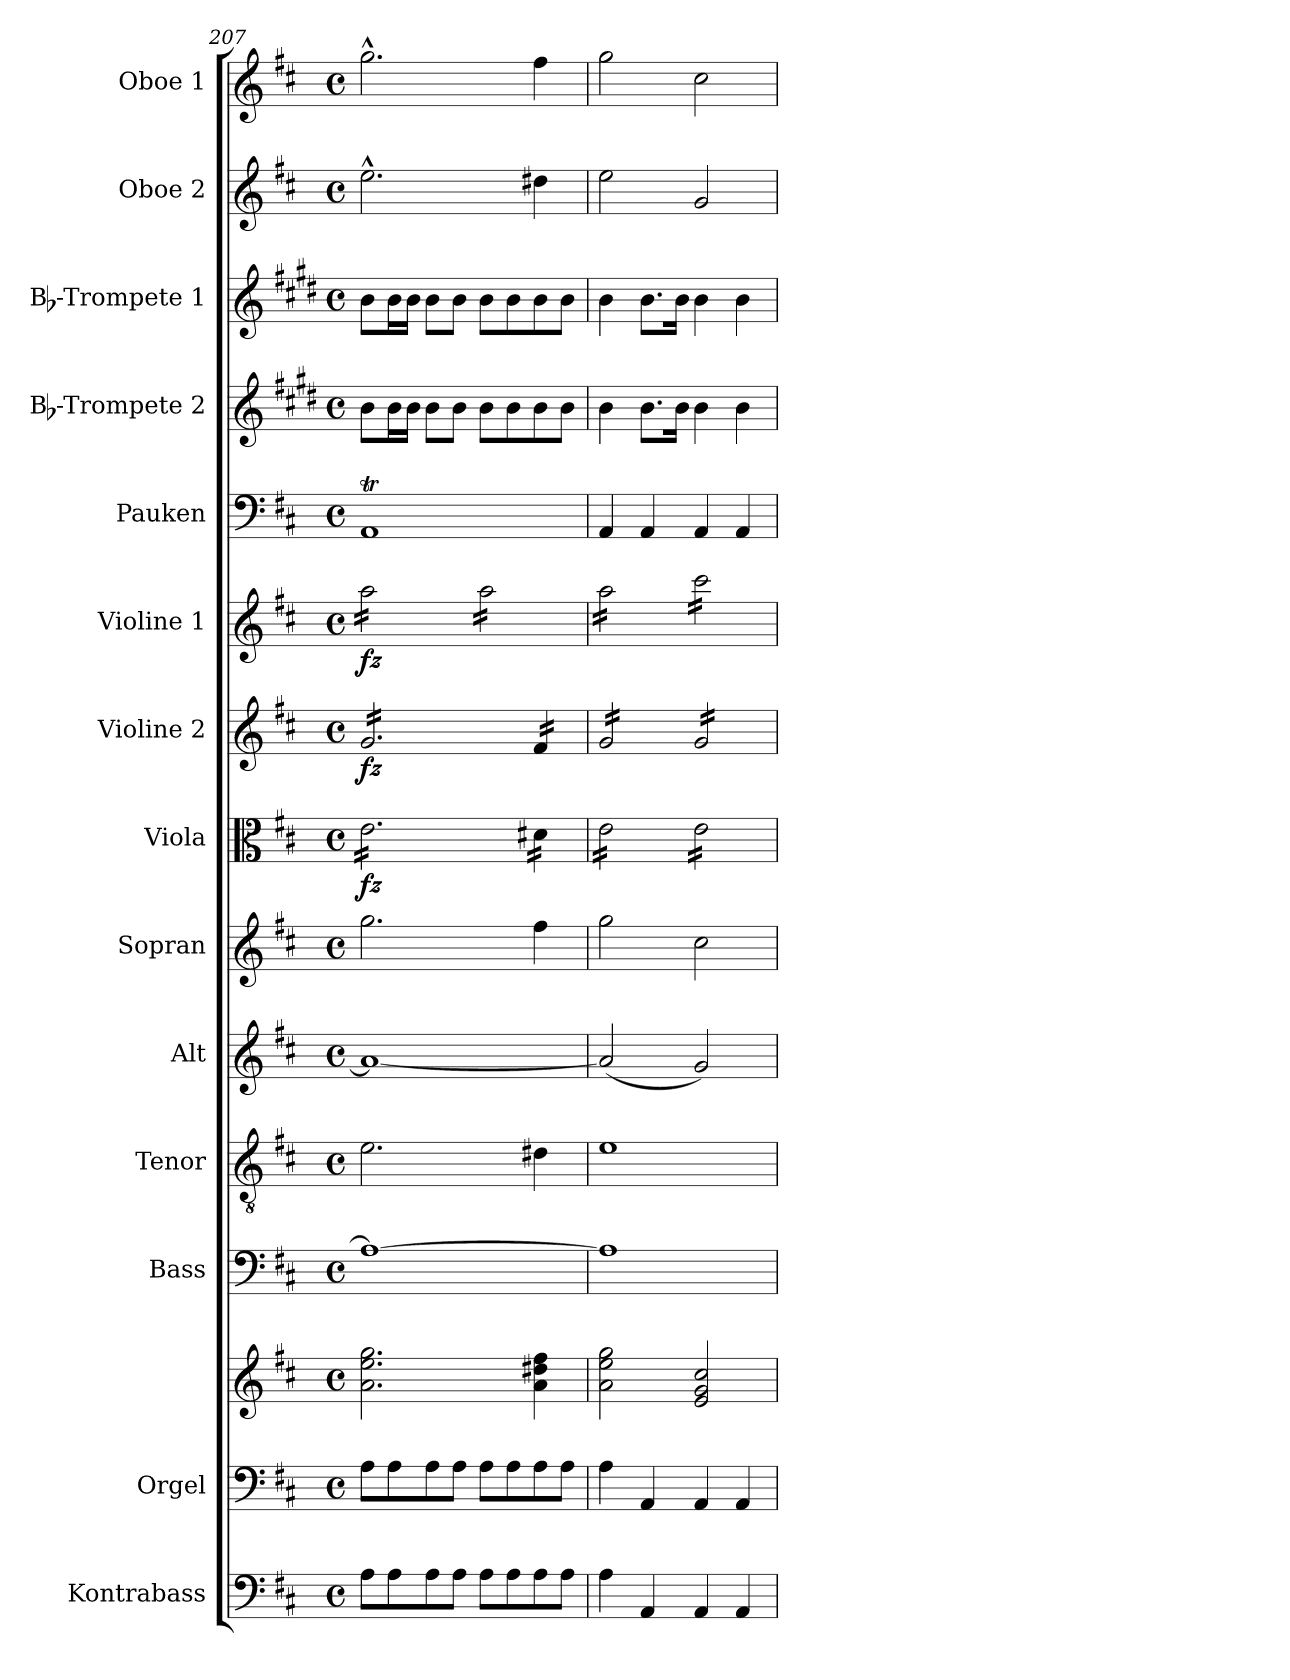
**kern	**kern	**kern	**kern	**kern	**kern	**kern	**kern	**dynam	**kern	**dynam	**kern	**dynam	**kern	**kern	**kern	**kern	**kern
*part14	*part13	*part13	*part12	*part11	*part10	*part9	*part8	*part8	*part7	*part7	*part6	*part6	*part5	*part4	*part3	*part2	*part1
*staff15	*staff14	*staff13	*staff12	*staff11	*staff10	*staff9	*staff8	*staff8	*staff7	*staff7	*staff6	*staff6	*staff5	*staff4	*staff3	*staff2	*staff1
*I"Kontrabass	*I"Orgel	*	*I"Bass	*I"Tenor	*I"Alt	*I"Sopran	*I"Viola	*	*I"Violine 2	*	*I"Violine 1	*	*I"Pauken	*I"Bb-Trompete 2	*I"Bb-Trompete 1	*I"Oboe 2	*I"Oboe 1
*I'Kb.	*I'Org.	*	*I'B.	*I'T.	*I'A.	*I'S.	*I'Vla.	*	*I'Vl. 2	*	*I'Vl. 1	*	*I'Pk.	*I'Bb Trp. 2	*I'Bb Trp. 1	*I'Ob. 2	*I'Ob. 1
*clefF4	*clefF4	*clefG2	*clefF4	*clefGv2	*clefG2	*clefG2	*clefC3	*	*clefG2	*	*clefG2	*	*clefF4	*clefG2	*clefG2	*clefG2	*clefG2
*ITrd7c12	*	*	*	*	*	*	*	*	*	*	*	*	*	*ITrd1c2	*ITrd1c2	*	*
*k[f#c#]	*k[f#c#]	*k[f#c#]	*k[f#c#]	*k[f#c#]	*k[f#c#]	*k[f#c#]	*k[f#c#]	*	*k[f#c#]	*	*k[f#c#]	*	*k[f#c#]	*k[f#c#]	*k[f#c#]	*k[f#c#]	*k[f#c#]
*D:	*D:	*D:	*D:	*D:	*D:	*D:	*D:	*	*D:	*	*D:	*	*D:	*D:	*D:	*D:	*D:
*M4/4	*M4/4	*M4/4	*M4/4	*M4/4	*M4/4	*M4/4	*M4/4	*	*M4/4	*	*M4/4	*	*M4/4	*M4/4	*M4/4	*M4/4	*M4/4
*met(c)	*met(c)	*met(c)	*met(c)	*met(c)	*met(c)	*met(c)	*met(c)	*	*met(c)	*	*met(c)	*	*met(c)	*met(c)	*met(c)	*met(c)	*met(c)
=207	=207	=207	=207	=207	=207	=207	=207	=207	=207	=207	=207	=207	=207	=207	=207	=207	=207
!	!	!	!	!	!	!	!	!LO:DY:b	!	!LO:DY:b	!	!LO:DY:b	!	!	!	!	!
*	*	*	*	*	*	*	*tremolo	*	*	*	*	*	*	*	*	*	*
*	*	*	*	*	*	*	*	*	*tremolo	*	*	*	*	*	*	*	*
*	*	*	*	*	*	*	*	*	*	*	*tremolo	*	*	*	*	*	*
8AA\L	8A\L	2.a\ 2.ee\ 2.gg\	1A_	2.e\	1a_	2.gg\	16e\LL	fz	16g/LL	fz	16aa\LL	fz	1AAT	8a\L	8a\L	2.ee^^>\	2.gg^^>\
.	.	.	.	.	.	.	16e\	.	16g/	.	16aa\	.	.	.	.	.	.
8AA\	8A\	.	.	.	.	.	16e\	.	16g/	.	16aa\	.	.	16a\L	16a\L	.	.
.	.	.	.	.	.	.	16e\	.	16g/	.	16aa\	.	.	16a\JJ	16a\JJ	.	.
8AA\	8A\	.	.	.	.	.	16e\	.	16g/	.	16aa\	.	.	8a\L	8a\L	.	.
.	.	.	.	.	.	.	16e\	.	16g/	.	16aa\	.	.	.	.	.	.
8AA\J	8A\J	.	.	.	.	.	16e\	.	16g/	.	16aa\	.	.	8a\J	8a\J	.	.
.	.	.	.	.	.	.	16e\	.	16g/	.	16aa\JJ	.	.	.	.	.	.
8AA\L	8A\L	.	.	.	.	.	16e\	.	16g/	.	16aa\LL	.	.	8a\L	8a\L	.	.
.	.	.	.	.	.	.	16e\	.	16g/	.	16aa\	.	.	.	.	.	.
8AA\	8A\	.	.	.	.	.	16e\	.	16g/	.	16aa\	.	.	8a\	8a\	.	.
.	.	.	.	.	.	.	16e\JJ	.	16g/JJ	.	16aa\	.	.	.	.	.	.
8AA\	8A\	4a\ 4dd#X\ 4ff#\	.	4d#X\	.	4ff#\	16d#X\LL	.	16f#/LL	.	16aa\	.	.	8a\	8a\	4dd#X\	4ff#\
.	.	.	.	.	.	.	16d#X\	.	16f#/	.	16aa\	.	.	.	.	.	.
8AA\J	8A\J	.	.	.	.	.	16d#X\	.	16f#/	.	16aa\	.	.	8a\J	8a\J	.	.
.	.	.	.	.	.	.	16d#X\JJ	.	16f#/JJ	.	16aa\JJ	.	.	.	.	.	.
=208	=208	=208	=208	=208	=208	=208	=208	=208	=208	=208	=208	=208	=208	=208	=208	=208	=208
4AA\	4A\	2a\ 2ee\ 2gg\	1A]	1e	(<2a/]	2gg\	16e\LL	.	16g/LL	.	16aa\LL	.	4AA/	4a\	4a\	2ee\	2gg\
.	.	.	.	.	.	.	16e\	.	16g/	.	16aa\	.	.	.	.	.	.
.	.	.	.	.	.	.	16e\	.	16g/	.	16aa\	.	.	.	.	.	.
.	.	.	.	.	.	.	16e\	.	16g/	.	16aa\	.	.	.	.	.	.
4AAA/	4AA/	.	.	.	.	.	16e\	.	16g/	.	16aa\	.	4AA/	8.a\L	8.a\L	.	.
.	.	.	.	.	.	.	16e\	.	16g/	.	16aa\	.	.	.	.	.	.
.	.	.	.	.	.	.	16e\	.	16g/	.	16aa\	.	.	.	.	.	.
.	.	.	.	.	.	.	16e\JJ	.	16g/JJ	.	16aa\JJ	.	.	16a\Jk	16a\Jk	.	.
4AAA/	4AA/	2e/ 2g/ 2cc#/	.	.	2g/)	2cc#\	16e\LL	.	16g/LL	.	16ccc#\LL	.	4AA/	4a\	4a\	2g/	2cc#\
.	.	.	.	.	.	.	16e\	.	16g/	.	16ccc#\	.	.	.	.	.	.
.	.	.	.	.	.	.	16e\	.	16g/	.	16ccc#\	.	.	.	.	.	.
.	.	.	.	.	.	.	16e\	.	16g/	.	16ccc#\	.	.	.	.	.	.
4AAA/	4AA/	.	.	.	.	.	16e\	.	16g/	.	16ccc#\	.	4AA/	4a\	4a\	.	.
.	.	.	.	.	.	.	16e\	.	16g/	.	16ccc#\	.	.	.	.	.	.
.	.	.	.	.	.	.	16e\	.	16g/	.	16ccc#\	.	.	.	.	.	.
.	.	.	.	.	.	.	16e\JJ	.	16g/JJ	.	16ccc#\JJ	.	.	.	.	.	.
*	*	*	*	*	*	*	*	*	*	*	*Xtremolo	*	*	*	*	*	*
*	*	*	*	*	*	*	*	*	*Xtremolo	*	*	*	*	*	*	*	*
*	*	*	*	*	*	*	*Xtremolo	*	*	*	*	*	*	*	*	*	*
=	=	=	=	=	=	=	=	=	=	=	=	=	=	=	=	=	=
*-	*-	*-	*-	*-	*-	*-	*-	*-	*-	*-	*-	*-	*-	*-	*-	*-	*-
